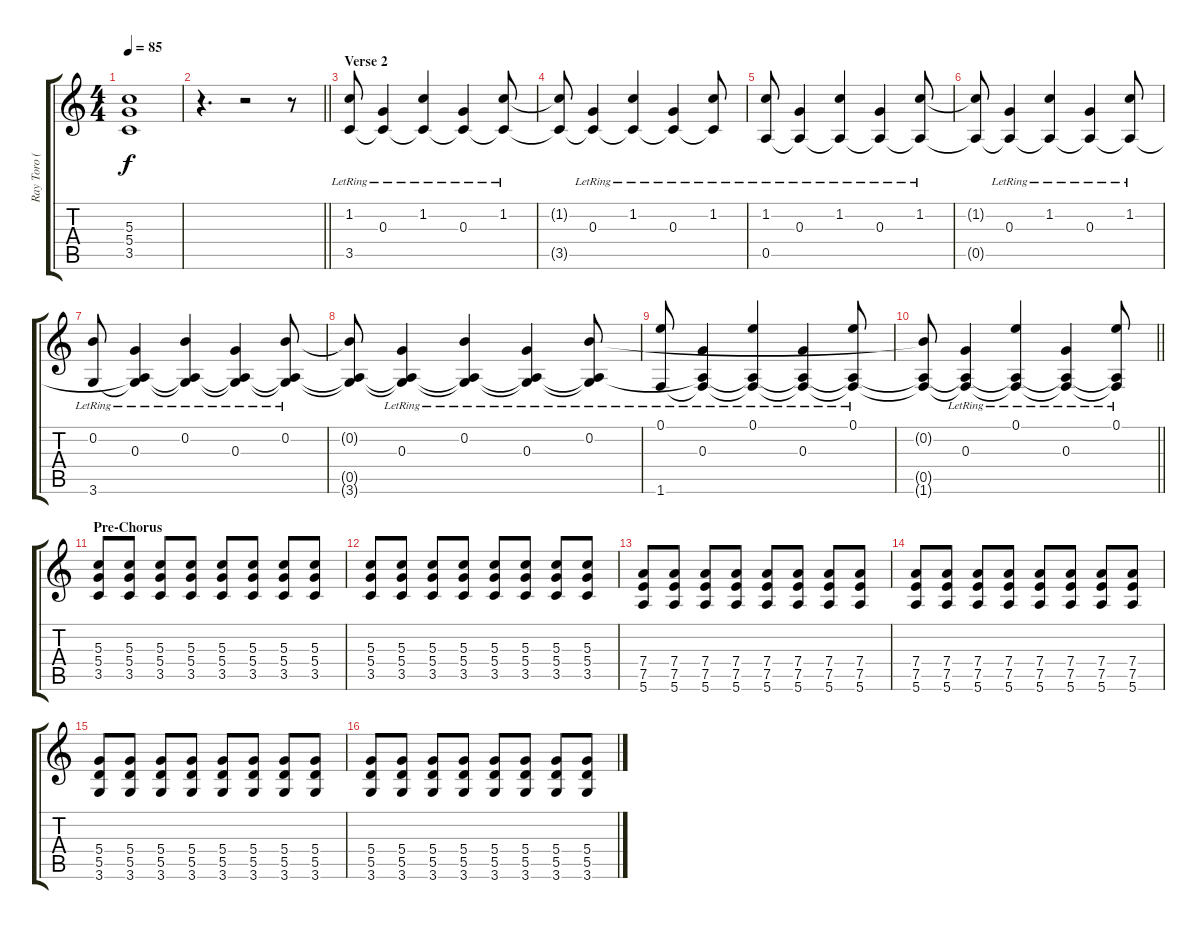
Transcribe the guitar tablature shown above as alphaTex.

\track ("Ray Toro (Rythm Guitar)" "Ray Toro (") {instrument distortionguitar}
\staff {score tabs}
\tuning (E4 B3 G3 D3 A2 E2) {hide}
\ts (4 4)
\tempo 85
\clef g2
\ks c
(5.3 5.4 3.5).1{dy f} |
\barLineRight lightlight
r.4{d} r.2 r.8 |
\section ("" "Verse 2")
(1.2{lr} 3.5{lr}).8{instrument electricguitarjazz} (0.3{lr} 3.5{t}).4 (1.2{lr} 3.5{t}).4 (0.3{lr} 3.5{t}).4 (1.2{lr} 3.5{t}).8 |
(1.2{t} 3.5{t}).8 (0.3{lr} 3.5{t}).4 (1.2{lr} 3.5{t}).4 (0.3{lr} 3.5{t}).4 (1.2{lr} 3.5{t}).8 |
(1.2{lr} 0.5{lr}).8{instrument electricguitarjazz} (0.3{lr} 0.5{t}).4 (1.2{lr} 0.5{t}).4 (0.3{lr} 0.5{t}).4 (1.2{lr} 0.5{t}).8 |
(1.2{t} 0.5{t}).8 (0.3{lr} 0.5{t}).4 (1.2{lr} 0.5{t}).4 (0.3{lr} 0.5{t}).4 (1.2{lr} 0.5{t}).8 |
(0.2{lr} 3.6{lr}).8{instrument electricguitarjazz} (0.3{lr} 0.5{t} 3.6{t}).4 (0.2{lr} 0.5{t} 3.6{t}).4 (0.3{lr} 0.5{t} 3.6{t}).4 (0.2{lr} 0.5{t} 3.6{t}).8 |
(0.2{t} 0.5{t} 3.6{t}).8 (0.3{lr} 0.5{t} 3.6{t}).4 (0.2{lr} 0.5{t} 3.6{t}).4 (0.3{lr} 0.5{t} 3.6{t}).4 (0.2{lr} 0.5{t} 3.6{t}).8 |
(0.1{lr} 1.6{lr}).8{instrument electricguitarjazz} (0.3{lr} 0.5{t} 1.6{t}).4 (0.1{lr} 0.5{t} 1.6{t}).4 (0.3{lr} 0.5{t} 1.6{t}).4 (0.1{lr} 0.5{t} 1.6{t}).8 |
\barLineRight lightlight
(0.2{t} 0.5{t} 1.6{t}).8 (0.3{lr} 0.5{t} 1.6{t}).4 (0.1{lr} 0.5{t} 1.6{t}).4 (0.3{lr} 0.5{t} 1.6{t}).4 (0.1{lr} 0.5{t} 1.6{t}).8 |
\section ("" "Pre-Chorus")
(5.3 5.4 3.5).8{volume 10 instrument distortionguitar} (5.3 5.4 3.5).8 (5.3 5.4 3.5).8 (5.3 5.4 3.5).8 (5.3 5.4 3.5).8 (5.3 5.4 3.5).8 (5.3 5.4 3.5).8 (5.3 5.4 3.5).8 |
(5.3 5.4 3.5).8 (5.3 5.4 3.5).8 (5.3 5.4 3.5).8 (5.3 5.4 3.5).8 (5.3 5.4 3.5).8 (5.3 5.4 3.5).8 (5.3 5.4 3.5).8 (5.3 5.4 3.5).8 |
(7.4 7.5 5.6).8 (7.4 7.5 5.6).8 (7.4 7.5 5.6).8 (7.4 7.5 5.6).8 (7.4 7.5 5.6).8 (7.4 7.5 5.6).8 (7.4 7.5 5.6).8 (7.4 7.5 5.6).8 |
(7.4 7.5 5.6).8 (7.4 7.5 5.6).8 (7.4 7.5 5.6).8 (7.4 7.5 5.6).8 (7.4 7.5 5.6).8 (7.4 7.5 5.6).8 (7.4 7.5 5.6).8 (7.4 7.5 5.6).8 |
(5.4 5.5 3.6).8 (5.4 5.5 3.6).8 (5.4 5.5 3.6).8 (5.4 5.5 3.6).8 (5.4 5.5 3.6).8 (5.4 5.5 3.6).8 (5.4 5.5 3.6).8 (5.4 5.5 3.6).8 |
(5.4 5.5 3.6).8 (5.4 5.5 3.6).8 (5.4 5.5 3.6).8 (5.4 5.5 3.6).8 (5.4 5.5 3.6).8 (5.4 5.5 3.6).8 (5.4 5.5 3.6).8 (5.4 5.5 3.6).8
